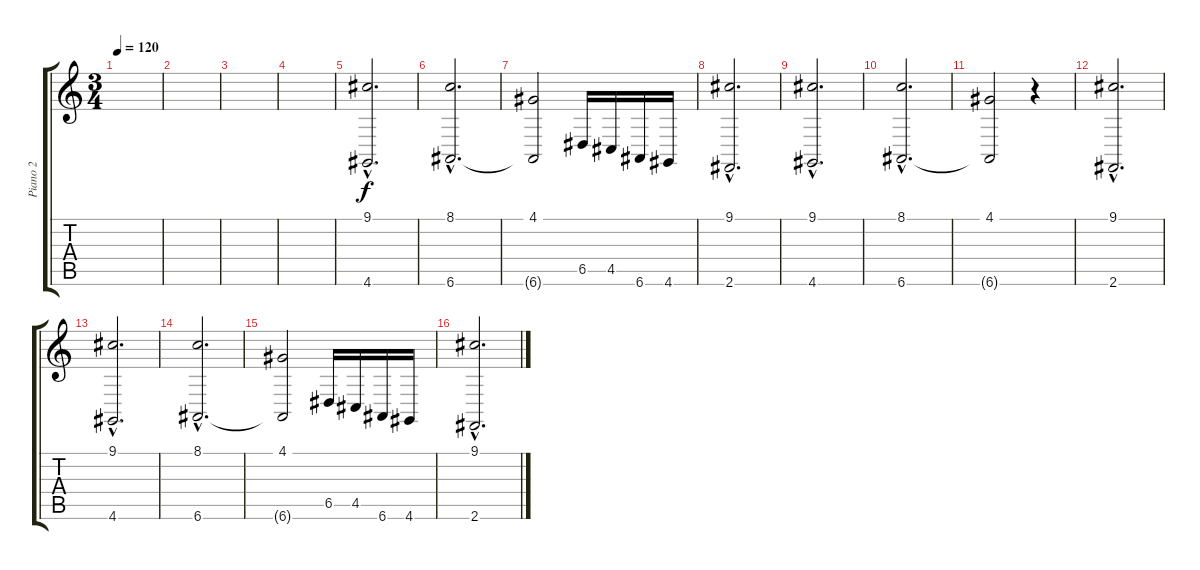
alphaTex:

\track ("Piano 2" "Piano 2") {instrument acousticgrandpiano}
\staff {score tabs}
\tuning (E4 B3 G3 D3 A2 E2) {hide}
\ts (3 4)
\tempo 120
\clef g2
\ks c
|
|
|
|
(9.1{hac} 4.6{hac}).2{d} |
(8.1{hac} 6.6{hac}).2{d} |
(4.1 6.6{t}).2 6.5.16 4.5.16 6.6.16 4.6.16 |
(9.1{hac} 2.6{hac}).2{d} |
(9.1{hac} 4.6{hac}).2{d} |
(8.1{hac} 6.6{hac}).2{d} |
(4.1 6.6{t}).2 r.4 |
(9.1{hac} 2.6{hac}).2{d} |
(9.1{hac} 4.6{hac}).2{d} |
(8.1{hac} 6.6{hac}).2{d} |
(4.1 6.6{t}).2 6.5.16 4.5.16 6.6.16 4.6.16 |
(9.1{hac} 2.6{hac}).2{d}
